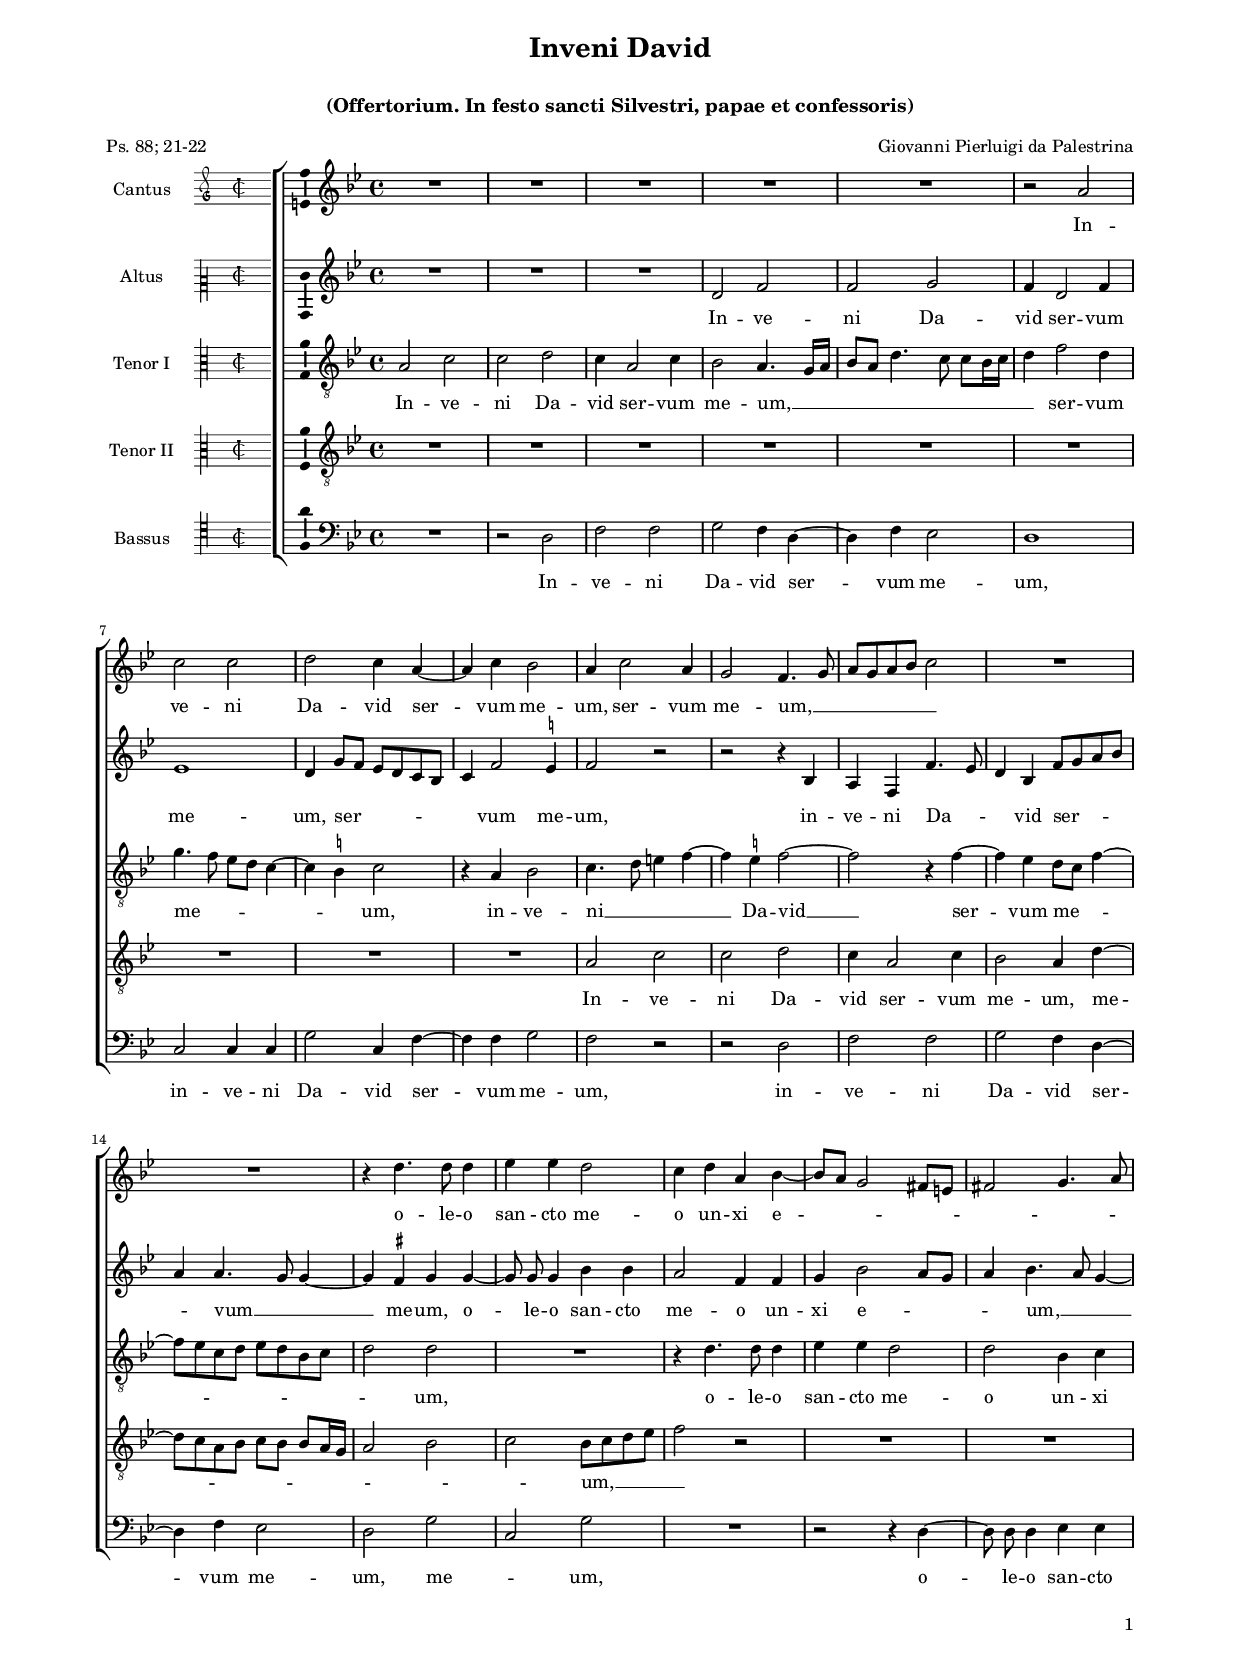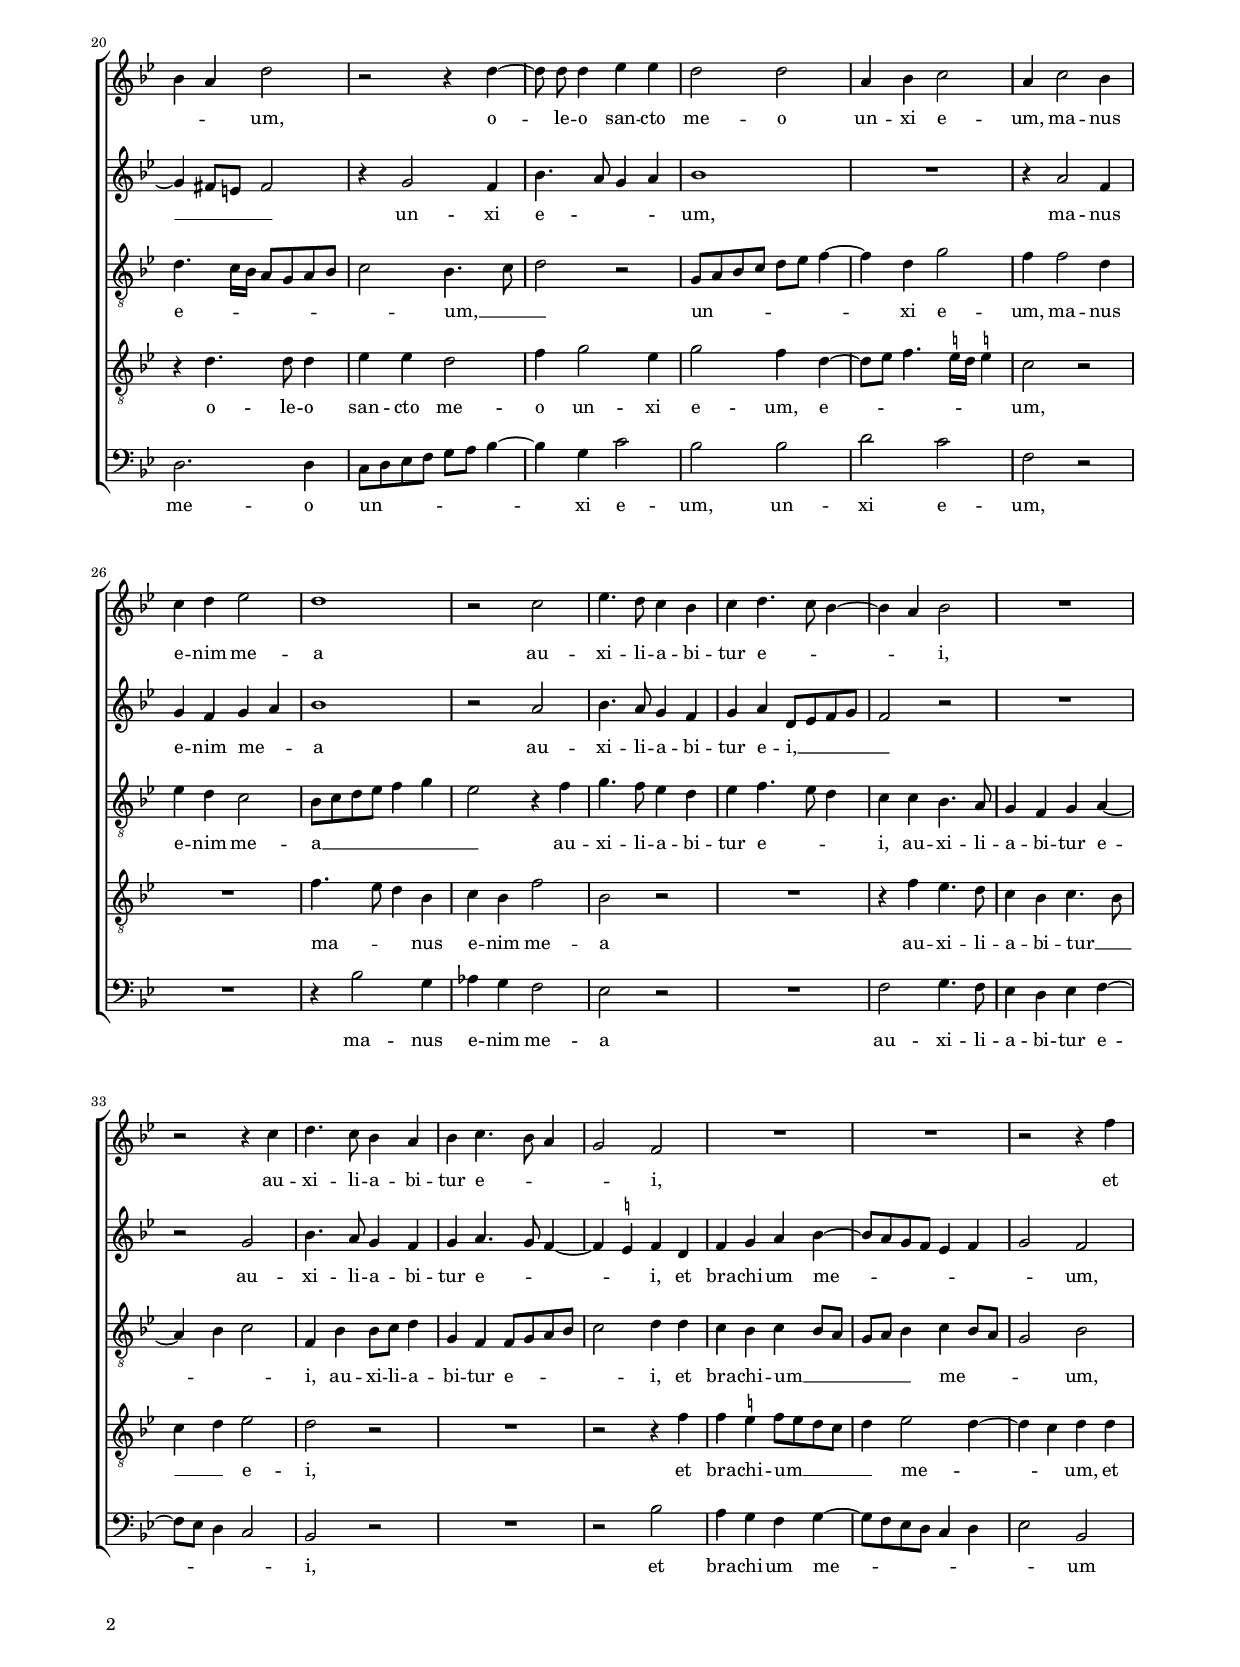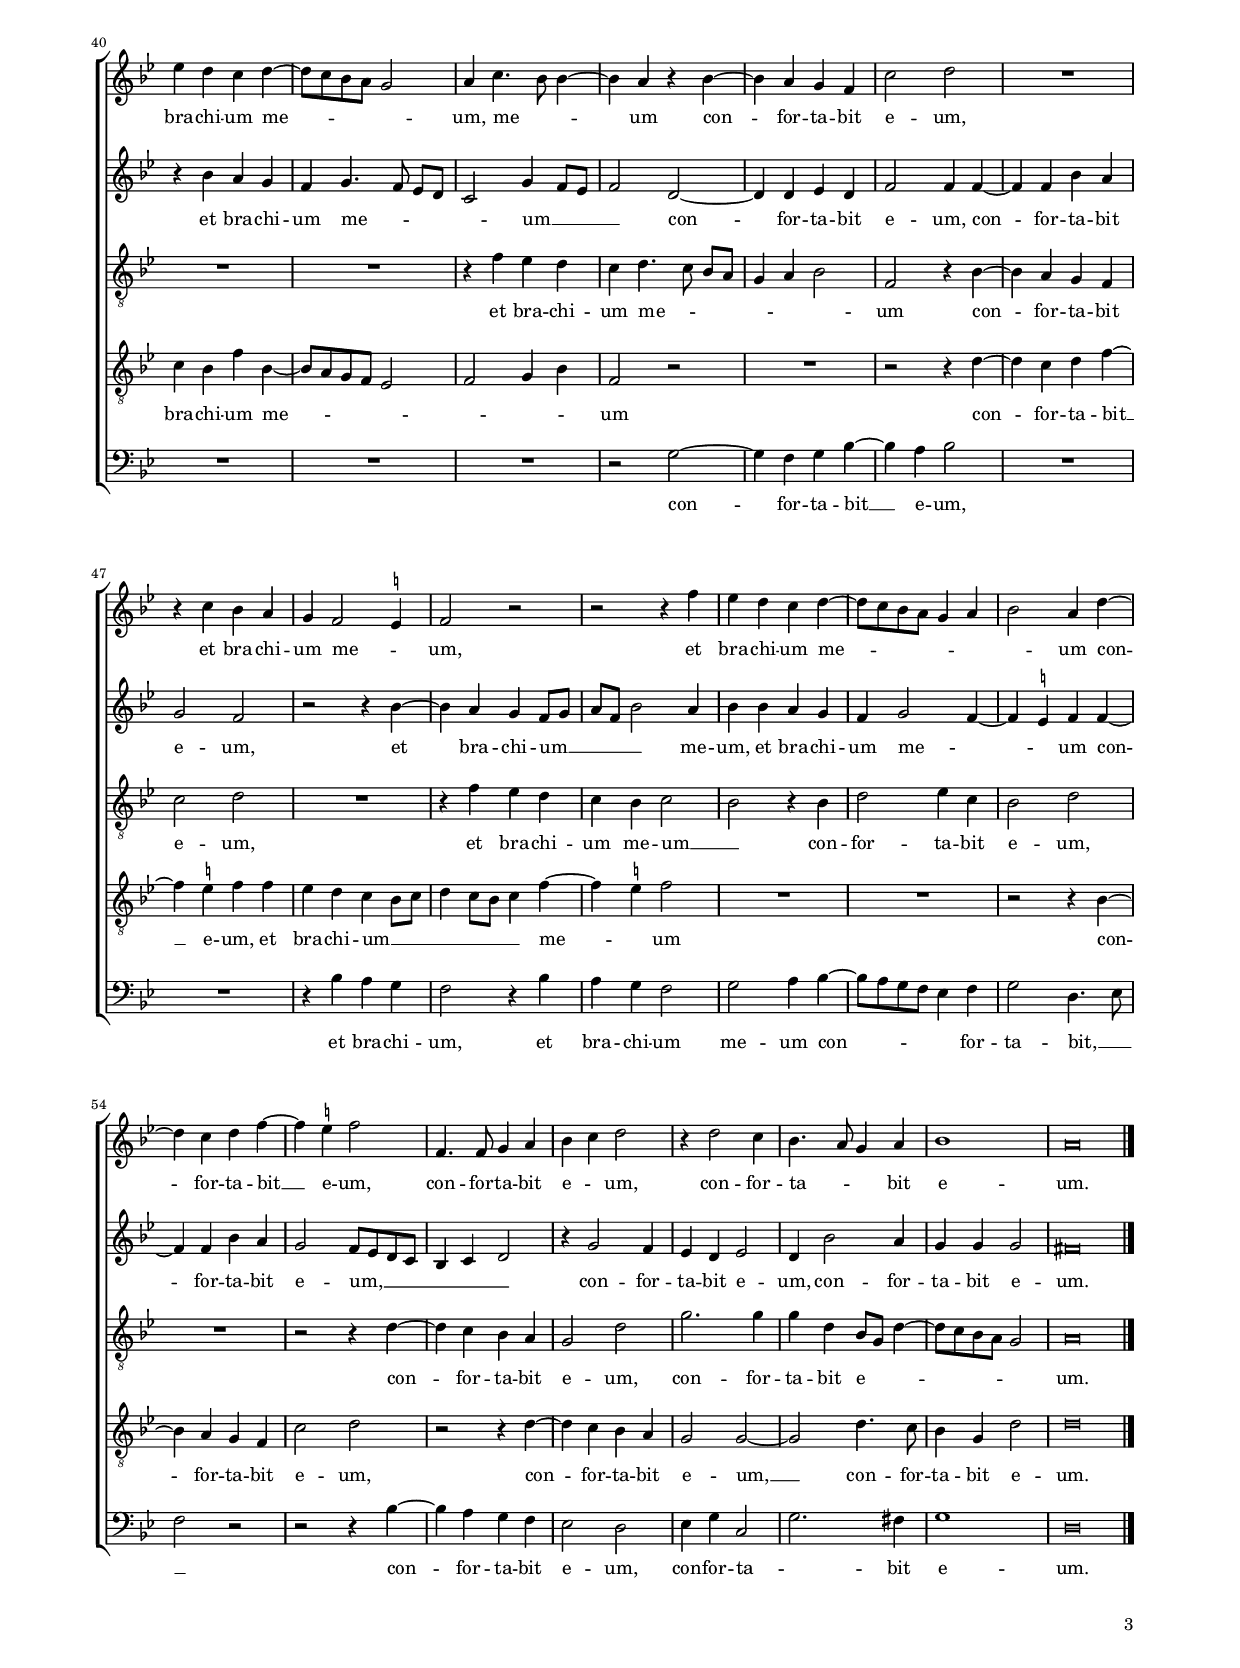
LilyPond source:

\header
{
  title="Inveni David"
  subtitle=\markup { \column { \fontsize #-2 \transparent "x" "(Offertorium. In festo sancti Silvestri, papae et confessoris)" \transparent "x" } }
  composer="Giovanni Pierluigi da Palestrina"
  poet="Ps. 88; 21-22"
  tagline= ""
}

\version "2.22.2"
\language deutsch
#(set-global-staff-size 15)
% #(set-default-paper-size "letter")
#(ly:set-option 'point-and-click #f)




	ficta = { \once \set suggestAccidentals = ##t }

	forget = #(define-music-function (music) (ly:music?) #{
		\accidentalStyle forget
		$music
		\accidentalStyle default
		#})


    
\paper
	{
	top-margin = 1.6 \cm
	bottom-margin = 1 \cm
	left-margin = 1.8 \cm
	right-margin = 1.8 \cm
	ragged-bottom = ##f
	ragged-last-bottom = ##f
	print-page-number = ##f
	system-system-spacing = #'((basic-distance . 17) (minimum-distance . 14) (padding . 5) (strechability . 150))
    oddFooterMarkup=\markup   \fill-line { "" \fromproperty #'page:page-number-string }
    evenFooterMarkup=\markup  \fill-line { \fromproperty #'page:page-number-string "" }
    last-bottom-spacing = #'((basic-distance . 12) (minimum-distance . 7) (padding . 4))
    systems-per-page = 3
%   page-count = 3
%	min-systems-per-page = 3
%	print-all-headers = ##t
%	print-first-page-number = ##t
%	first-page-number = 1
	}

	
global = {
	\key c \major
	\time 4/4
    \set Score.tempoHideNote = ##t
    \tempo 4 = 100
    \skip 1*60
    \set Score.measureLength = #(ly:make-moment 2/1)
    \skip 1*2 \bar "|."
	}
    

incipitcantus = \relative c' {
    \time 2/2
    \clef "petrucci-g2"
    \key c \major
    }
    
incipitcantusVoice = <<
    \new MensuralVoice <<
        { s1 \noBreak }
        \incipitcantus
    >>
    >>
    
    
incipitaltus = \relative c' {
    \time 2/2
    \clef "petrucci-c2"
    \key c \major
    s4 \bar ""
    }
    
incipitaltusVoice = <<
    \new MensuralVoice <<
        { s1 \noBreak }
        \incipitaltus
    >>
    >>
    
incipittenor = \relative c' {
    \time 2/2
    \clef "petrucci-c3"
    \key c \major
    }
    
incipittenorVoice = <<
    \new MensuralVoice <<
        { s1 \noBreak }
        \incipittenor
    >>
    >>
    
incipitquintus = \relative c' {
    \time 2/2
    \clef "petrucci-c3"
    \key c \major
    }
    
incipitquintusVoice = <<
    \new MensuralVoice <<
        { s1 \noBreak }
        \incipitquintus
    >>
    >>
    
    
incipitbassus= \relative c {
    \time 2/2
    \clef "petrucci-c4"
    \key c \major
    }
    
incipitbassusVoice = <<
    \new MensuralVoice <<
        { s1 \noBreak }
        \incipitbassus
    >>
    >>


cantus =  \relative c''
	{
	R1
	R1
	R1
	R1
%5
	R1 |
	r2 h
	d2 d
	e2 d4 h~
	h4 d c2
%10
	h4 d2 h4 |
	a2 g4. a8
	h8 a h c d2
	R1
	R1
%15
	r4 e4. e8 e4 |
	f4 f e2
	d4 e h c~
	c8 h a2 gis8 fis
	gis2 a4. h8
%20
	c4 h e2 |
	r2 r4 e~
	\autoBeamOff e8 e \autoBeamOn e4 f f
	e2 e
	h4 c d2
%25
	h4 d2 c4 |
	d4 e f2
	e1
	r2 d
	f4. e8 d4 c
%30
	d4 e4. d8 c4~ |
	c4 h c2
	R1
	r2 r4 d
	e4. d8 c4 h
%35
	c4 d4. c8 h4 |
	a2 g
	R1
	R1
	r2 r4 g'
%40
	f4 e d e~ |
	e8 d c h a2
	h4 d4. c8 c4~
	c4 h r c~
	c4 h a g
%45
	d'2 e |
	R1
	r4 d c h
	a4 g2 \ficta fis4
	g2 r
%50
	r2 r4 g' |
	f4 e d e~
	e8 d c h a4 h
	c2 h4 e~
	e4 d e g~
%55
	g4 \ficta fis g2 |
	g,4. g8 a4 h
	c4 d e2
	r4 e2 d4
	c4. h8 a4 h
%60
	c1 |
	h\breve |
	}


altus =  \relative c'
	{
	R1
	R1
	R1
	e2 g
%5
	g2 a |
	g4 e2 g4
	f1
	e4 a8 g f e d c
	d4 g2 \ficta fis4
%10
	g2 r |
	r2 r4 c,
	h4 g g'4. f8
	e4 c g'8 a h c
	h4 h4. a8 a4~
%15
	a4 \ficta gis a a~ |
	\autoBeamOff a8 a \autoBeamOn a4 c c
	h2 g4 g
	a4 c2 h8 a
	h4 c4. h8 a4~
%20
	a4 gis8 fis gis2 |
	r4 a2 g4
	c4. h8 a4 h
	c1
	R1
%25
	r4 h2 g4 |
	a4 g a h
	c1
	r2 h
	c4. h8 a4 g
%30
	a4 h e,8 f g a |
	g2 r
	R1
	r2 a
	c4. h8 a4 g
%35
	a4 h4. a8 g4~ |
	g4 \ficta fis g e
	g4 a h c~
	c8 h a g f4 g
	a2 g
%40
	r4 c h a |
	g4 a4. g8 f[ e]
	d2 a'4 g8 f
	g2 e~
	e4 e f e
%45
	g2 g4 g~ |
	g4 g c h
	a2 g
	r2 r4 c~
	c4 h a g8 a
%50
	h8 g c2 h4 |
	c4 c h a
	g4 a2 g4~
	g4 \ficta fis g g~
	g4 g c h
%55
	a2 g8 f e d |
	c4 d e2
	r4 a2 g4
	f4 e f2
	e4 c'2 h4
%60
	a4 a a2 |
	gis\breve |
	
	}


tenor =  \relative c'
	{
	h2 d
	d2 e
	d4 h2 d4
	c2 h4. a16 h
%5
	c8 h e4. d8 d[ c16 d] |
	e4 g2 e4
	a4. g8 f[ e] d4~
	d4 \ficta cis d2
	r4 h c2
%10
	d4. e8 fis4 g~ |
	g4 \ficta fis g2~
	g2 r4 g~
	g4 f e8 d g4~
	g8 f d e f e c d
%15
	e2 e |
	R1
	r4 e4. e8 e4
	f4 f e2
	e2 c4 d
%20
	e4. d16 c h8 a h c |
	d2 c4. d8
	e2 r
	a,8 h c d e f g4~
	g4 e a2
%25
	g4 g2 e4 |
	f4 e d2
	c8 d e f g4 a
	f2 r4 g
	a4. g8 f4 e
%30
	f4 g4. f8 e4 |
	d4 d c4. h8
	a4 g a h~
	h4 c d2
	g,4 c c8 d e4
%35
	a,4 g g8 a h c |
	d2 e4 e
	d4 c d c8 h
	a8 h c4 d c8 h
	a2 c
%40
	R1 |
	R1
	r4 g' f e
	d4 e4. d8 c[ h]
	a4 h c2
%45
	g2 r4 c~ |
	c4 h a g
	d'2 e
	R1
	r4 g f e
%50
	d4 c d2 |
	c2 r4 c
	e2 f4 d
	c2 e
	R1
%55
	r2 r4 e~ |
	e4 d c h
	a2 e'
	a2. a4
	a4 e c8 a e'4~
%60
	e8 d c h a2 |
	h\breve |
	}


quintus  =  \relative c'
	{
	R1
	R1
	R1
	R1
%5
	R1 |
	R1
	R1
	R1
	R1
%10
	h2 d |
	d2 e
	d4 h2 d4
	c2 h4 e~
	e8 d h c d c c[ h16 a]
%15
	h2 c |
	d2 c8 d e f
	g2 r
	R1
	R1
%20
	r4 e4. e8 e4 |
	f4 f e2
	g4 a2 f4
	a2 g4 e~
	e8 f g4. \ficta fis16 e \ficta fis!4
%25
	d2 r |
	R1
	g4. f8 e4 c
	d4 c g'2
	c,2 r
%30
	R1 |
	r4 g' f4. e8
	d4 c d4. c8
	d4 e f2
	e2 r
%35
	R1 |
	r2 r4 g
	g4 \ficta fis g8 \forget f e d
	e4 f2 e4~
	e4 d e e
%40
	d4 c g' c,~ |
	c8 h a g f2
	g2 a4 c
	g2 r
	R1
%45
	r2 r4 e'~ |
	e4 d e g~
	g4 \ficta fis g g
	f4 e d c8 d
	e4 d8 c d4 g~
%50
	g4 \ficta fis g2 |
	R1
	R1
	r2 r4 c,~
	c4 h a g
%55
	d'2 e |
	r2 r4 e~
	e4 d c h
	a2 a~
	a2 e'4. d8
%60
	c4 a e'2 |
	e\breve |
	}


bassus  =  \relative c
	{
	R1
	r2 e
	g2 g
	a2 g4 e~
%5
	e4 g f2 |
	e1
	d2 d4 d
	a'2 d,4 g~
	g4 g a2
%10
	g2 r |
	r2 e
	g2 g
	a2 g4 e~
	e4 g f2
%15
	e2 a |
	d,2 a'
	R1
	r2 r4 e~
	\autoBeamOff e8 e \autoBeamOn e4 f f
%20
	e2. e4 |
	d8 e f g a h c4~
	c4 a d2
	c2 c
	e2 d
%25
	g,2 r |
	R1
	r4 c2 a4
	b4 a g2
	f2 r
%30
	R1 |
	g2 a4. g8
	f4 e f g~
	g8 f e4 d2
	c2 r
%35
	R1 |
	r2 c'
	h4 a g a~
	a8 g f e d4 e
	f2 c
%40
	R1 |
	R1
	R1
	r2 a'~
	a4 g a c~
%45
	c4 h c2 |
	R1
	R1
	r4 c h a
	g2 r4 c
%50
	h4 a g2 |
	a2 h4 c~
	c8 h a g f4 g
	a2 e4. f8
	g2 r
%55
	r2 r4 c~ |
	c4 h a g
	f2 e
	f4 a d,2
	a'2. gis4
%60
	a1 |
	e\breve |
	}


lyricscantus = \lyricmode {
	In -- ve -- ni Da -- vid ser -- vum me -- um,
    ser -- vum me -- um, __ _ _ _ _ _ _
    o -- le -- o san -- cto me -- o un -- xi e -- _ _ _ _ _ _ _ _ _ um,
    o -- le -- o san -- cto me -- o un -- xi e -- um,
    ma -- nus e -- nim me -- a
    au -- xi -- li -- a -- bi -- tur e -- _ _ _ i,
    au -- xi -- li -- a -- bi -- tur e -- _ _ _ i,
    et bra -- chi -- um me -- _ _ _ _ um,
    me -- _ _ um con -- for -- ta -- bit e -- um,
    et bra -- chi -- um me -- _ um,
    et bra -- chi -- um me -- _ _ _ _ _ _ um con -- for -- ta -- bit __ e -- um,
    con -- for -- ta -- bit e -- _ um,
    con -- for -- ta -- _ _ bit e -- um.
	}


lyricsaltus = \lyricmode {
	In -- ve -- ni Da -- vid ser -- vum me -- um,
    ser -- _ _ _ _ _ _ vum me -- um,
    in -- ve -- ni Da -- _ _ vid ser -- _ _ _ _ vum __ _ _ me -- um,
    o -- le -- o san -- cto me -- o un -- xi e -- _ _ _ um, __ _ _ _ _ _
    un -- xi e -- _ _ _ um,
    ma -- nus e -- nim me -- _ a
    au -- xi -- li -- a -- bi -- tur e -- i, __ _ _ _ _
    au -- xi -- li -- a -- bi -- tur e -- _ _ _ i,
    et bra -- chi -- um me -- _ _ _ _ _ _ um,
    et bra -- chi -- um me -- _ _ _ _ um __ _ _ _ con -- for -- ta -- bit e -- um,
    con -- for -- ta -- bit e -- um,
    et bra -- chi -- um __ _ _ _ _ me -- um,
    et bra -- chi -- um me -- _ _ um con -- for -- ta -- bit e -- um, __ _ _ _ _ _ _
    con -- for -- ta -- bit e -- um,
    con -- for -- ta -- bit e -- um.
	}


lyricstenor = \lyricmode {
	In -- ve -- ni Da -- vid ser -- vum me -- um, __ _ _ _ _ _ _ _ _ _ _
    ser -- vum me -- _ _ _ _ _ um,
    in -- ve -- ni __ _ _ _ Da -- vid __ ser -- vum me -- _ _ _ _ _ _ _ _ _ _ um,
    o -- le -- o san -- cto me -- o un -- xi e -- _ _ _ _ _ _ _ um, __ _ _
    un -- _ _ _ _ _ _ xi e -- um,
    ma -- nus e -- nim me -- a __ _ _ _ _ _ _ au -- xi -- li -- a -- bi -- tur e -- _ _ i,
    au -- xi -- li -- a -- bi -- tur e -- _ _ i,
    au -- xi -- li -- a -- bi -- tur e -- _ _ _ _ i,
    et bra -- chi -- um __ _ _ _ _ _ me -- _ _ _ um,
    et bra -- chi -- um me -- _ _ _ _ _ _ um con -- for -- ta -- bit e -- um,
    et bra -- chi -- um me -- um __ _ con -- for -- ta -- bit e -- um,
    con -- for -- ta -- bit e -- um,
    con -- for -- ta -- bit e -- _ _ _ _ _ _ um.
	}


lyricsquintus = \lyricmode {
	In -- ve -- ni Da -- vid ser -- vum me -- um,
    me -- _ _ _ _ _ _ _ _ _ _ _ um, __ _ _ _ _
    o -- le -- o san -- cto me -- o un -- xi e -- um,
    e -- _ _ _ _ _ um,
    ma -- _ _ nus e -- nim me -- a
    au -- xi -- li -- a -- bi -- tur __ _ _ _ e -- i,
    et bra -- chi -- um __ _ _ _ _ me -- _ _ um,
    et bra -- chi -- um me -- _ _ _ _ _ _ _ um con -- for -- ta -- bit __ e -- um,
    et bra -- chi -- um __ _ _ _ _ _ _ me -- _ um con -- for -- ta -- bit e -- um,
    con -- for -- ta -- bit e -- um, __
    con -- for -- ta -- bit e -- um.
	}


lyricsbassus = \lyricmode {
	In -- ve -- ni Da -- vid ser -- vum me -- um,
    in -- ve -- ni Da -- vid ser -- vum me -- um,
    in -- ve -- ni Da -- vid ser -- vum me -- um,
    me -- _ um,
    o -- le -- o san -- cto me -- o un -- _ _ _ _ _ _ xi e -- um,
    un -- xi e -- um,
    ma -- nus e -- nim me -- a
    au -- xi -- li -- a -- bi -- tur e -- _ _ _ i,
    et bra -- chi -- um me -- _ _ _ _ _ _ um con -- for -- ta -- bit __ e -- um,
    et bra -- chi -- um,
    et bra -- chi -- um me -- um con -- _ _ _ _ for -- ta -- bit, __ _ _
    con -- for -- ta -- bit e -- um,
    con -- for -- ta -- _ bit e -- um.
	}


\score
{  
    \transpose c b, {
	\new ChoirStaff \with { \override StaffGrouper.staff-staff-spacing.basic-distance = #12 }
	<<

	\new Staff << \global
	\new Voice="v1" {
		\set Staff.instrumentName="Cantus"
        \incipit \incipitcantusVoice
%		\set Staff.instrumentName= "S"
		\set Staff.midiInstrument = "reed organ"
		\clef violin
		\cantus }
	\new Lyrics \lyricsto "v1" {\lyricscantus }
	>>


	\new Staff << \global
	\new Voice="v2" {
		\set Staff.instrumentName="Altus"
        \incipit \incipitaltusVoice
%		\set Staff.instrumentName= "A"
		\set Staff.midiInstrument = "reed organ"
		\clef violin % "G_8"
		\altus}
	\new Lyrics \lyricsto "v2" {\lyricsaltus }
	>>


	\new Staff << \global
	\new Voice="v3" {
		\set Staff.instrumentName="Tenor I"
        \incipit \incipittenorVoice
%		\set Staff.instrumentName= "T"
		\set Staff.midiInstrument = "reed organ"
		\clef "G_8"
		\tenor }
	\new Lyrics \lyricsto "v3" {\lyricstenor }
	>>


	\new Staff << \global
	\new Voice="v5" {
		\set Staff.instrumentName="Tenor II"
        \incipit \incipitquintusVoice
%		\set Staff.instrumentName= "Q"
		\set Staff.midiInstrument = "reed organ"
		\clef "G_8"
		\quintus}
	\new Lyrics \lyricsto "v5" {\lyricsquintus }
	>>


	\new Staff << \global
	\new Voice="v4" {
		\set Staff.instrumentName="Bassus"
        \incipit \incipitbassusVoice
%		\set Staff.instrumentName= "B"
		\set Staff.midiInstrument = "reed organ"
		\clef bass 
		\bassus }
	\new Lyrics \lyricsto "v4" {\lyricsbassus}
	>>

	>>
	} % transpose

	\layout
	{
	indent = 3\cm
    incipit-width = 1.3 \cm
	\context { \Lyrics \override VerticalAxisGroup.nonstaff-relatedstaff-spacing.padding = #1.4 }
%	\context { \Lyrics \override LyricText.font-size = #1 }
	\context { \Staff \override TimeSignature.break-visibility = #end-of-line-invisible }
	\context { \Staff \consists "Ambitus_engraver" }
%	\context { \Voice \override Slur.transparent = ##t }
	\context { \Score \override BarNumber.padding = #2 }
	\context { \Voice \override NoteHead.style = #'baroque }
	}

\midi
	{    	
	}

}


% EOF
